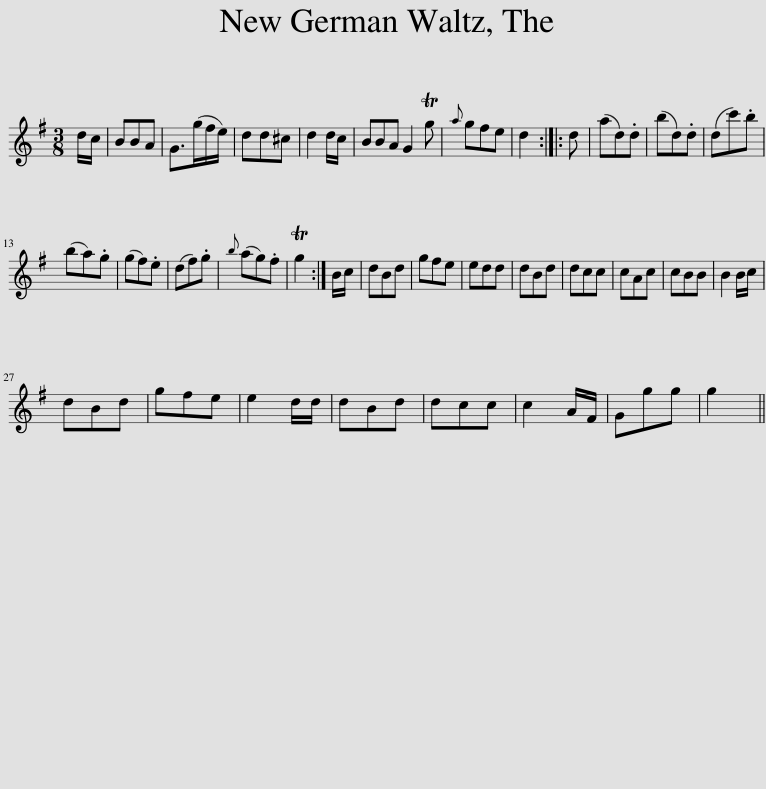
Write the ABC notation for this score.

X:1
L:1/8
M:3/8
I:linebreak $
K:G
V:1 treble
V:1
 d/c/ | BBA | G>(gf/e/) | dd^c | d2 d/c/ | %5
 BBA G2 Tg |{a} gfe | d2 :: d | (ad).d | %10
 (bd).d | (dc').b |$ (ba).g | (gf).e | (df).g | %15
{b} (ag).f | Tg2 :| B/c/ | dBd | gfe | %20
 edd | dBd | dcc | cAc | cBB | %25
 B2 B/c/ |$ dBd | gfe | e2 d/d/ | dBd | %30
 dcc | c2 A/F/ | Ggg | g2 || %34
